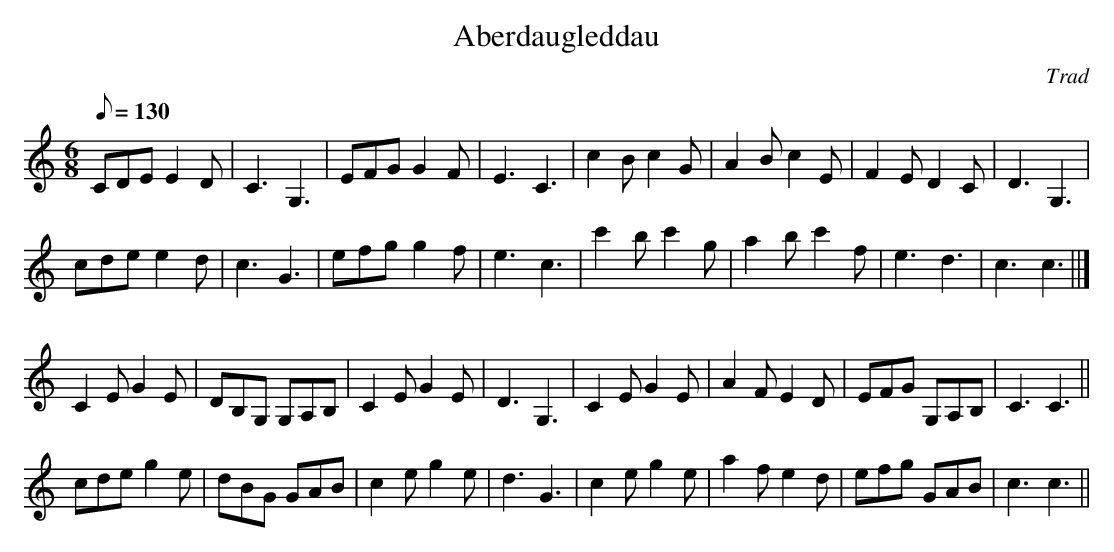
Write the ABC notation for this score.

X:1
T:Aberdaugleddau
M:6/8
L:1/8
Q:130
C:Trad
K:C
CDEE2D|C3G,3|EFGG2F|E3C3|c2Bc2G|A2B c2E|F2ED2C|D3G,3|!
cdee2d|c3G3|efgg2f|e3c3|c'2bc'2g|a2bc'2f|e3d3|c3c3||]!
C2EG2E|DB,G, G,A,B,|C2EG2E|D3G,3|C2EG2E|A2FE2D|EFG G,A,B,|C3C3||!
cde g2e|dBG GAB|c2eg2e|d3G3|c2eg2e|a2fe2d|efg GAB|c3c3||
